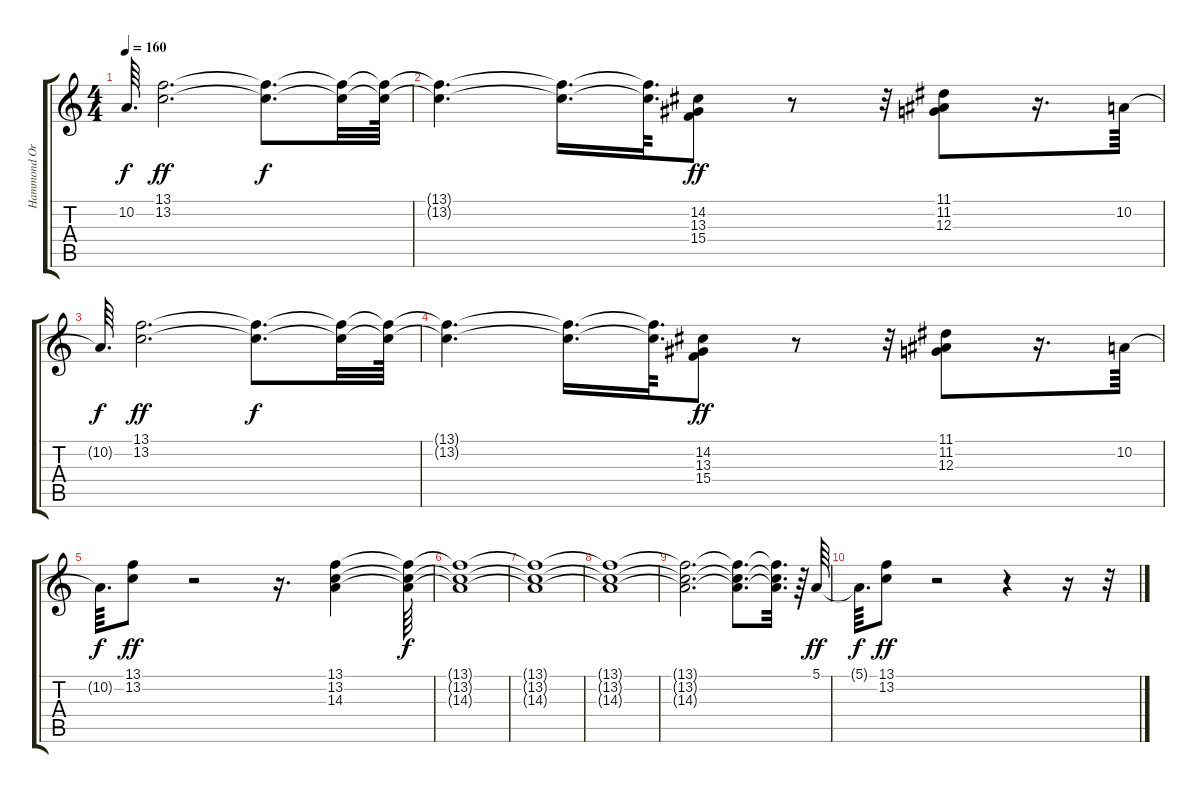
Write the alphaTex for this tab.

\track ("Hammond Organ" "Hammond Or") {instrument drawbarorgan}
\staff {score tabs}
\tuning (E4 B3 G3 D3 A2 E2) {hide}
\ts (4 4)
\tempo 160
\clef g2
\ks c
10.2{t}.64{d dy f} (13.1 13.2).2{d dy ff} (13.1{t} 13.2{t}).8{d dy f} (13.1{t} 13.2{t}).32 (13.1{t} 13.2{t}).64 |
(13.1{t} 13.2{t}).4{d} (13.1{t} 13.2{t}).16{d} (13.1{t} 13.2{t}).64{d} (14.2 13.3 15.4).8{dy ff} r.8 r.32 (11.1 11.2 12.3).8 r.16{d} 10.2.64 |
10.2{t}.64{d dy f} (13.1 13.2).2{d dy ff} (13.1{t} 13.2{t}).8{d dy f} (13.1{t} 13.2{t}).32 (13.1{t} 13.2{t}).64 |
(13.1{t} 13.2{t}).4{d} (13.1{t} 13.2{t}).16{d} (13.1{t} 13.2{t}).64{d} (14.2 13.3 15.4).8{dy ff} r.8 r.32 (11.1 11.2 12.3).8 r.16{d} 10.2.64 |
10.2{t}.64{d dy f} (13.1 13.2).8{dy ff} r.2 r.16{d} (13.1 13.2 14.3).4 (13.1{t} 13.2{t} 14.3{t}).64{dy f} |
(13.1{t} 13.2{t} 14.3{t}).1 |
(13.1{t} 13.2{t} 14.3{t}).1 |
(13.1{t} 13.2{t} 14.3{t}).1 |
(13.1{t} 13.2{t} 14.3{t}).2{d} (13.1{t} 13.2{t} 14.3{t}).8{d} (13.1{t} 13.2{t} 14.3{t}).32{d} r.64 5.1.64{dy ff} |
5.1{t}.64{d dy f} (13.1 13.2).8{dy ff} r.2 r.4 r.16 r.32
